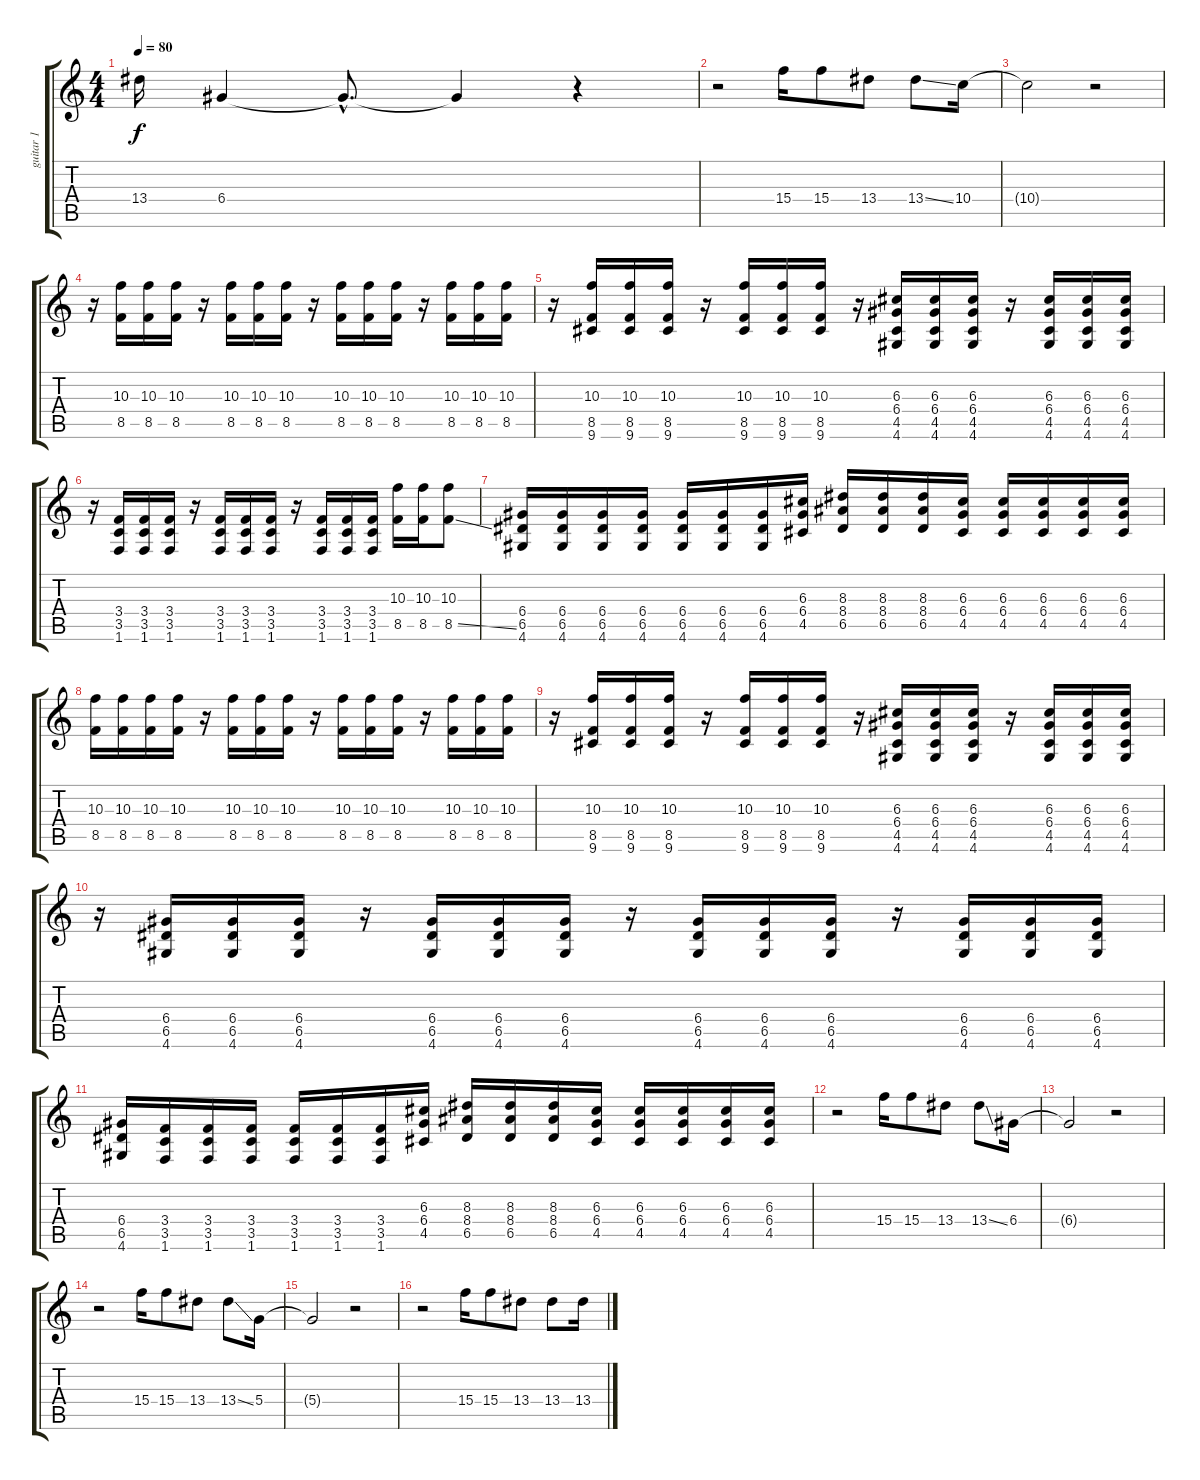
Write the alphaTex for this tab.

\track ("guitar 1" "guitar 1") {instrument distortionguitar}
\staff {score tabs}
\tuning (E4 B3 G3 D3 A2 E2) {hide}
\ts (4 4)
\tempo 80
\clef g2
\ks c
13.4{t}.16{dy f} 6.4.4 6.4{hac t}.8{d} 6.4{t}.4 r.4 |
r.2 15.4.16 15.4.8 13.4.8 13.4{ss}.8 10.4.16 |
10.4{t}.2 r.2 |
r.16{volume 13 instrument distortionguitar} (10.3 8.5).16 (10.3 8.5).16 (10.3 8.5).16 r.16 (10.3 8.5).16 (10.3 8.5).16 (10.3 8.5).16 r.16 (10.3 8.5).16 (10.3 8.5).16 (10.3 8.5).16 r.16 (10.3 8.5).16 (10.3 8.5).16 (10.3 8.5).16 |
r.16 (10.3 8.5 9.6).16 (10.3 8.5 9.6).16 (10.3 8.5 9.6).16 r.16 (10.3 8.5 9.6).16 (10.3 8.5 9.6).16 (10.3 8.5 9.6).16 r.16 (6.3 6.4 4.5 4.6).16 (6.3 6.4 4.5 4.6).16 (6.3 6.4 4.5 4.6).16 r.16 (6.3 6.4 4.5 4.6).16 (6.3 6.4 4.5 4.6).16 (6.3 6.4 4.5 4.6).16 |
r.16 (3.4 3.5 1.6).16 (3.4 3.5 1.6).16 (3.4 3.5 1.6).16 r.16 (3.4 3.5 1.6).16 (3.4 3.5 1.6).16 (3.4 3.5 1.6).16 r.16 (3.4 3.5 1.6).16 (3.4 3.5 1.6).16 (3.4 3.5 1.6).16 (10.3 8.5).16 (10.3 8.5).16 (10.3 8.5{ss}).8 |
(6.4 6.5 4.6).16 (6.4 6.5 4.6).16 (6.4 6.5 4.6).16 (6.4 6.5 4.6).16 (6.4 6.5 4.6).16 (6.4 6.5 4.6).16 (6.4 6.5 4.6).16 (6.3 6.4 4.5).16 (8.3 8.4 6.5).16 (8.3 8.4 6.5).16 (8.3 8.4 6.5).16 (6.3 6.4 4.5).16 (6.3 6.4 4.5).16 (6.3 6.4 4.5).16 (6.3 6.4 4.5).16 (6.3 6.4 4.5).16 |
(10.3 8.5).16 (10.3 8.5).16 (10.3 8.5).16 (10.3 8.5).16 r.16 (10.3 8.5).16 (10.3 8.5).16 (10.3 8.5).16 r.16 (10.3 8.5).16 (10.3 8.5).16 (10.3 8.5).16 r.16 (10.3 8.5).16 (10.3 8.5).16 (10.3 8.5).16 |
r.16 (10.3 8.5 9.6).16 (10.3 8.5 9.6).16 (10.3 8.5 9.6).16 r.16 (10.3 8.5 9.6).16 (10.3 8.5 9.6).16 (10.3 8.5 9.6).16 r.16 (6.3 6.4 4.5 4.6).16 (6.3 6.4 4.5 4.6).16 (6.3 6.4 4.5 4.6).16 r.16 (6.3 6.4 4.5 4.6).16 (6.3 6.4 4.5 4.6).16 (6.3 6.4 4.5 4.6).16 |
r.16 (6.4 6.5 4.6).16 (6.4 6.5 4.6).16 (6.4 6.5 4.6).16 r.16 (6.4 6.5 4.6).16 (6.4 6.5 4.6).16 (6.4 6.5 4.6).16 r.16 (6.4 6.5 4.6).16 (6.4 6.5 4.6).16 (6.4 6.5 4.6).16 r.16 (6.4 6.5 4.6).16 (6.4 6.5 4.6).16 (6.4 6.5 4.6).16 |
(6.4 6.5 4.6).16 (3.4 3.5 1.6).16 (3.4 3.5 1.6).16 (3.4 3.5 1.6).16 (3.4 3.5 1.6).16 (3.4 3.5 1.6).16 (3.4 3.5 1.6).16 (6.3 6.4 4.5).16 (8.3 8.4 6.5).16 (8.3 8.4 6.5).16 (8.3 8.4 6.5).16 (6.3 6.4 4.5).16 (6.3 6.4 4.5).16 (6.3 6.4 4.5).16 (6.3 6.4 4.5).16 (6.3 6.4 4.5).16 |
r.2{volume 15 instrument pad2warm} 15.4.16 15.4.8 13.4.8 13.4{ss}.8 6.4.16 |
6.4{t}.2 r.2 |
r.2 15.4.16 15.4.8 13.4.8 13.4{ss}.8 5.4.16 |
5.4{t}.2 r.2 |
r.2 15.4.16 15.4.8 13.4.8 13.4.8 13.4{ss}.16
